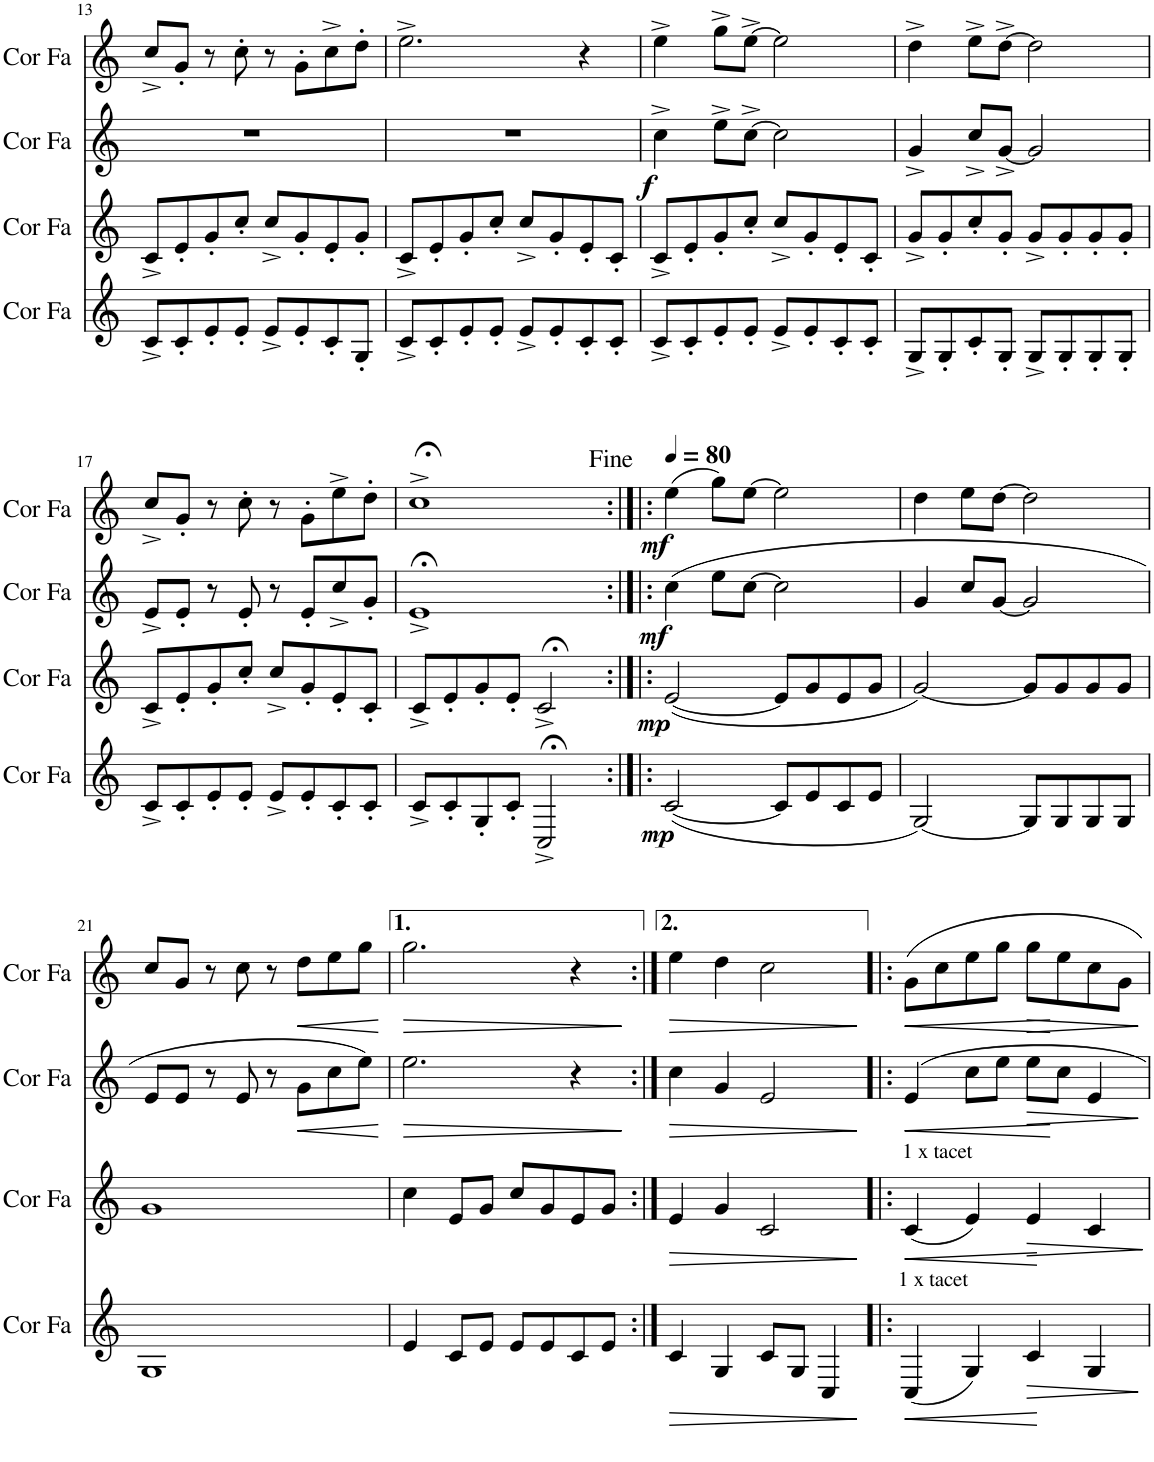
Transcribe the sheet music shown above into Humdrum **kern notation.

**kern	**dynam	**kern	**dynam	**kern	**dynam	**kern	**dynam
*part4	*part4	*part3	*part3	*part2	*part2	*part1	*part1
*staff4	*staff4	*staff3	*staff3	*staff2	*staff2	*staff1	*staff1
*I"Cor en Fa	*	*I"Cor en Fa	*	*I"Cor en Fa	*	*I"Cor en Fa	*
*I'Cor Fa	*	*I'Cor Fa	*	*I'Cor Fa	*	*I'Cor Fa	*
!!LO:PB:g=z
*clefG2	*	*clefG2	*	*clefG2	*	*clefG2	*
*Trd4c7	*	*Trd4c7	*	*Trd4c7	*	*Trd4c7	*
*k[]	*	*k[]	*	*k[]	*	*k[]	*
*M4/4	*	*M4/4	*	*M4/4	*	*M4/4	*
=13	=13	=13	=13	=13	=13	=13	=13
8c^/L	.	8c^/L	.	1r	.	8cc^/L	.
8c'/	.	8e'/	.	.	.	8g'/J	.
8e'/	.	8g'/	.	.	.	8r	.
8e'/J	.	8cc'/J	.	.	.	8cc'\	.
8e^/L	.	8cc^/L	.	.	.	8r	.
8e'/	.	8g'/	.	.	.	8g'\L	.
8c'/	.	8e'/	.	.	.	8cc^\	.
8G'/J	.	8g'/J	.	.	.	8dd'\J	.
=14	=14	=14	=14	=14	=14	=14	=14
8c^/L	.	8c^/L	.	1r	.	2.ee^\	.
8c'/	.	8e'/	.	.	.	.	.
8e'/	.	8g'/	.	.	.	.	.
8e'/J	.	8cc'/J	.	.	.	.	.
8e^/L	.	8cc^/L	.	.	.	.	.
8e'/	.	8g'/	.	.	.	.	.
8c'/	.	8e'/	.	.	.	4r	.
8c'/J	.	8c'/J	.	.	.	.	.
=15	=15	=15	=15	=15	=15	=15	=15
!	!	!	!	!	!LO:DY:b	!	!
8c^/L	.	8c^/L	.	4cc^\	f	4ee^\	.
8c'/	.	8e'/	.	.	.	.	.
8e'/	.	8g'/	.	8ee^\L	.	8gg^\L	.
8e'/J	.	8cc'/J	.	[8cc^\J	.	[8ee^\J	.
8e^/L	.	8cc^/L	.	2cc\]	.	2ee\]	.
8e'/	.	8g'/	.	.	.	.	.
8c'/	.	8e'/	.	.	.	.	.
8c'/J	.	8c'/J	.	.	.	.	.
=16	=16	=16	=16	=16	=16	=16	=16
8G^/L	.	8g^/L	.	4g^/	.	4dd^\	.
8G'/	.	8g'/	.	.	.	.	.
8c'/	.	8cc'/	.	8cc^/L	.	8ee^\L	.
8G'/J	.	8g'/J	.	[8g^/J	.	[8dd^\J	.
8G^/L	.	8g^/L	.	2g/]	.	2dd\]	.
8G'/	.	8g'/	.	.	.	.	.
8G'/	.	8g'/	.	.	.	.	.
8G'/J	.	8g'/J	.	.	.	.	.
!!LO:LB:g=z
=17	=17	=17	=17	=17	=17	=17	=17
8c^/L	.	8c^/L	.	8e^/L	.	8cc^/L	.
8c'/	.	8e'/	.	8e'/J	.	8g'/J	.
8e'/	.	8g'/	.	8r	.	8r	.
8e'/J	.	8cc'/J	.	8e'/	.	8cc'\	.
8e^/L	.	8cc^/L	.	8r	.	8r	.
8e'/	.	8g'/	.	8e'/L	.	8g'\L	.
8c'/	.	8e'/	.	8cc^/	.	8ee^\	.
8c'/J	.	8c'/J	.	8g'/J	.	8dd'\J	.
=18	=18	=18	=18	=18	=18	=18	=18
8c^/L	.	8c^/L	.	1e;<^	.	1cc;<^	.
8c'/	.	8e'/	.	.	.	.	.
8G'/	.	8g'/	.	.	.	.	.
8c'/J	.	8e'/J	.	.	.	.	.
2C;<^/	.	2c;<^/	.	.	.	.	.
=19:|!|:	=19:|!|:	=19:|!|:	=19:|!|:	=19:|!|:	=19:|!|:	=19:|!|:	=19:|!|:
*	*	*	*	*	*	*MM80	*
!	!LO:DY:b	!	!LO:DY:b	!	!LO:DY:b	!	!LO:DY:b
([2c/	mp	([2e/	mp	(4cc\	mf	(4ee\	mf
.	.	.	.	8ee\L	.	8gg\L)	.
.	.	.	.	[8cc\J	.	[8ee\J	.
8c/L]	.	8e/L]	.	2cc\]	.	2ee\]	.
8e/	.	8g/	.	.	.	.	.
8c/	.	8e/	.	.	.	.	.
8e/J	.	8g/J	.	.	.	.	.
=20	=20	=20	=20	=20	=20	=20	=20
[2G/)	.	[2g/)	.	4g/	.	4dd\	.
.	.	.	.	8cc/L	.	8ee\L	.
.	.	.	.	[8g/J	.	[8dd\J	.
8G/L]	.	8g/L]	.	2g/]	.	2dd\]	.
8G/	.	8g/	.	.	.	.	.
8G/	.	8g/	.	.	.	.	.
8G/J	.	8g/J	.	.	.	.	.
!!LO:LB:g=z
=21	=21	=21	=21	=21	=21	=21	=21
1G	.	1g	.	8e/L	.	8cc/L	.
.	.	.	.	8e/J	.	8g/J	.
.	.	.	.	8r	.	8r	.
.	.	.	.	8e/	.	8cc\	.
.	.	.	.	8r	.	8r	.
!	!	!	!	!	!LO:HP:b	!	!LO:HP:b
.	.	.	.	8g\L	<	8dd\L	<
.	.	.	.	8cc\	.	8ee\	.
.	.	.	.	8ee\J)	.	8gg\J	.
.	.	.	.	.	[	.	[
=22	=22	=22	=22	=22	=22	=22	=22
!	!	!	!	!	!LO:HP:b	!	!LO:HP:b
4e/	.	4cc\	.	2.ee\	>	2.gg\	>
8c/L	.	8e/L	.	.	.	.	.
8e/J	.	8g/J	.	.	.	.	.
8e/L	.	8cc/L	.	.	.	.	.
8e/	.	8g/	.	.	.	.	.
8c/	.	8e/	.	4r	.	4r	.
8e/J	.	8g/J	.	.	.	.	.
.	.	.	.	.	]	.	]
=23:|!	=23:|!	=23:|!	=23:|!	=23:|!	=23:|!	=23:|!	=23:|!
!	!LO:HP:b	!	!LO:HP:b	!	!LO:HP:b	!	!LO:HP:b
4c/	>	4e/	>	4cc\	>	4ee\	>
4G/	.	4g/	.	4g/	.	4dd\	.
8c/L	.	2c/	.	2e/	.	2cc\	.
8G/J	.	.	.	.	.	.	.
4C/	.	.	.	.	.	.	.
.	]	.	]	.	]	.	]
=24!|:	=24!|:	=24!|:	=24!|:	=24!|:	=24!|:	=24!|:	=24!|:
!	!	!LO:TX:a:t=1 x tacet	!	!	!	!	!
!LO:TX:a:t=1 x tacet	!	!	!	!	!	!	!
!	!LO:HP:b	!	!LO:HP:b	!	!LO:HP:b	!	!LO:HP:b
(4C/	<	(4c/	<	4e/	<	8g\L	<
.	.	.	.	.	.	8cc\	.
4G/)	.	4e/)	.	8cc\L	.	8ee\	.
.	.	.	.	8ee\J	.	8gg\J	.
!	!LO:HP:b	!	!LO:HP:b	!	!LO:HP:b	!	!LO:HP:b
4c/	>	4e/	>	8ee\L	>	8gg\L	>
.	.	.	.	8cc\J	.	8ee\	.
4G/	.	4c/	.	4e/	.	8cc\	.
.	.	.	.	.	.	8g\J	.
.	[ ]	.	[ ]	.	[ ]	.	[ ]
=	=	=	=	=	=	=	=
*-	*-	*-	*-	*-	*-	*-	*-
